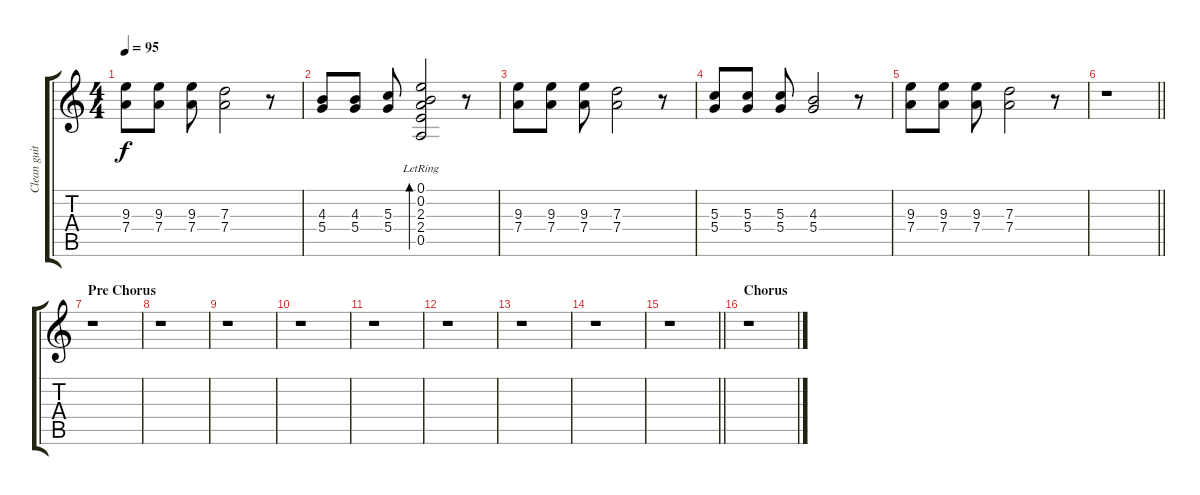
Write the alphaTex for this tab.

\track ("Clean guitar" "Clean guit") {instrument acousticguitarnylon}
\staff {score tabs}
\tuning (E4 B3 G3 D3 A2 E2) {hide}
\ts (4 4)
\tempo 95
\clef g2
\ks aminor
(9.3 7.4).8{dy f} (9.3 7.4).8 (9.3 7.4).8 (7.3 7.4).2 r.8 |
(4.3 5.4).8 (4.3 5.4).8 (5.3 5.4).8 (0.1{lr} 0.2 2.3 2.4 0.5).2{bd 60} r.8 |
(9.3 7.4).8 (9.3 7.4).8 (9.3 7.4).8 (7.3 7.4).2 r.8 |
(5.3 5.4).8 (5.3 5.4).8 (5.3 5.4).8 (4.3 5.4).2 r.8 |
(9.3 7.4).8 (9.3 7.4).8 (9.3 7.4).8 (7.3 7.4).2 r.8 |
\barLineRight lightlight
r.1 |
\section ("" "Pre Chorus")
r.1 |
r.1 |
r.1 |
r.1 |
r.1 |
r.1 |
r.1 |
r.1 |
\barLineRight lightlight
r.1 |
\section ("" "Chorus")
r.1
